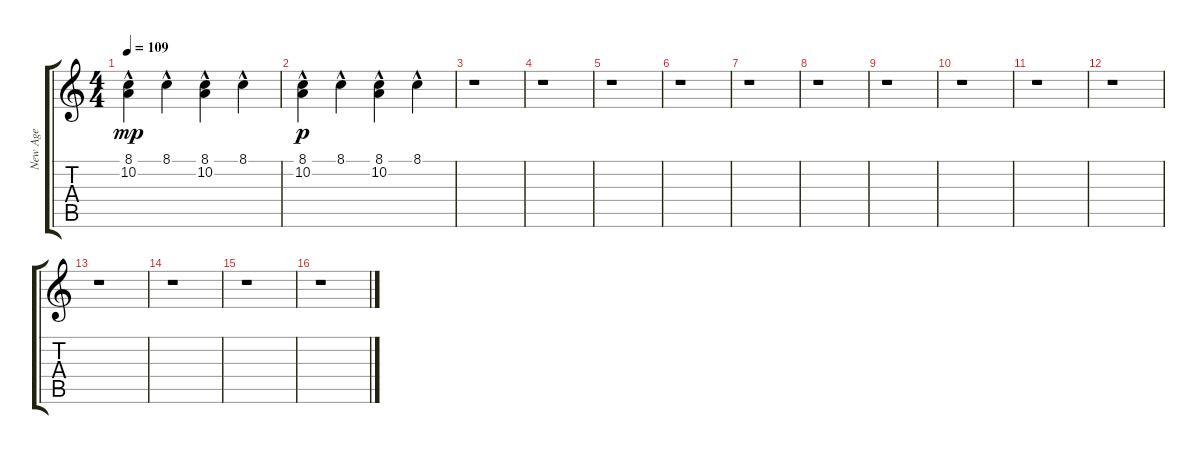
\track ("New Age" "New Age") {instrument pad1newage}
\staff {score tabs}
\tuning (E4 B3 G3 D3 A2 E2) {hide}
\ts (4 4)
\tempo 109
\clef g2
\ks c
(8.1{hac} 10.2).4{dy mp instrument pad1newage} 8.1{hac}.4 (8.1{hac} 10.2{hac}).4 8.1{hac}.4 |
(8.1{hac} 10.2{hac}).4{dy p} 8.1{hac}.4 (8.1{hac} 10.2{hac}).4 8.1{hac}.4 |
r.1 |
r.1 |
r.1 |
r.1 |
r.1 |
r.1 |
r.1 |
r.1 |
r.1 |
r.1 |
r.1 |
r.1 |
r.1 |
r.1
